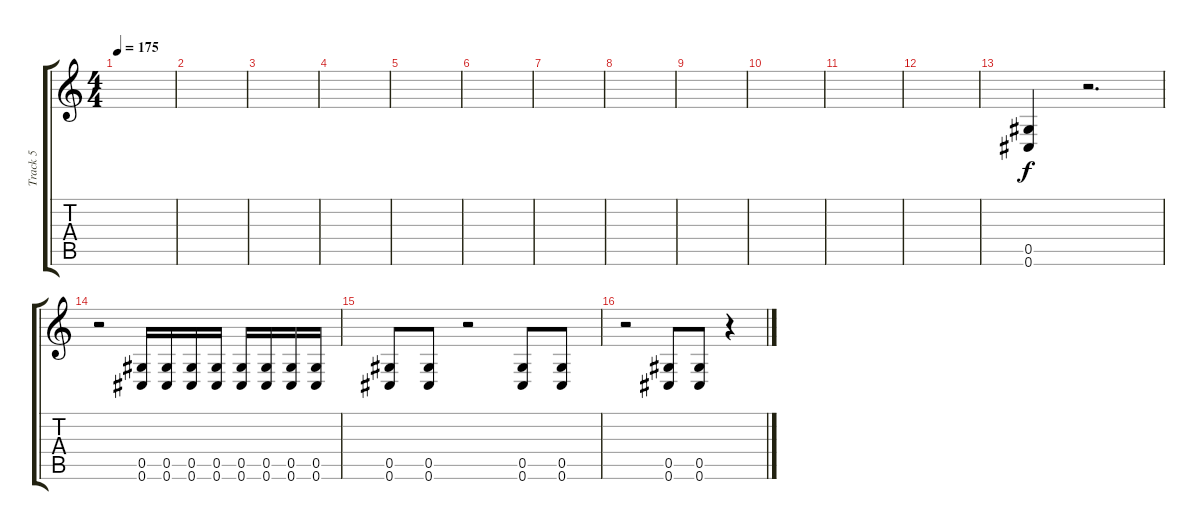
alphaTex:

\track ("Track 5" "Track 5") {instrument distortionguitar}
\staff {score tabs}
\tuning (Eb4 Bb3 Gb3 Db3 Ab2 Db2) {hide}
\ts (4 4)
\tempo 175
\clef g2
\ks c
|
|
|
|
|
|
|
|
|
|
|
|
(0.5 0.6).4 r.2{d} |
r.2 (0.5 0.6).16 (0.5 0.6).16 (0.5 0.6).16 (0.5 0.6).16 (0.5 0.6).16 (0.5 0.6).16 (0.5 0.6).16 (0.5 0.6).16 |
(0.5 0.6).8 (0.5 0.6).8 r.2 (0.5 0.6).8 (0.5 0.6).8 |
r.2 (0.5 0.6).8 (0.5 0.6).8 r.4
